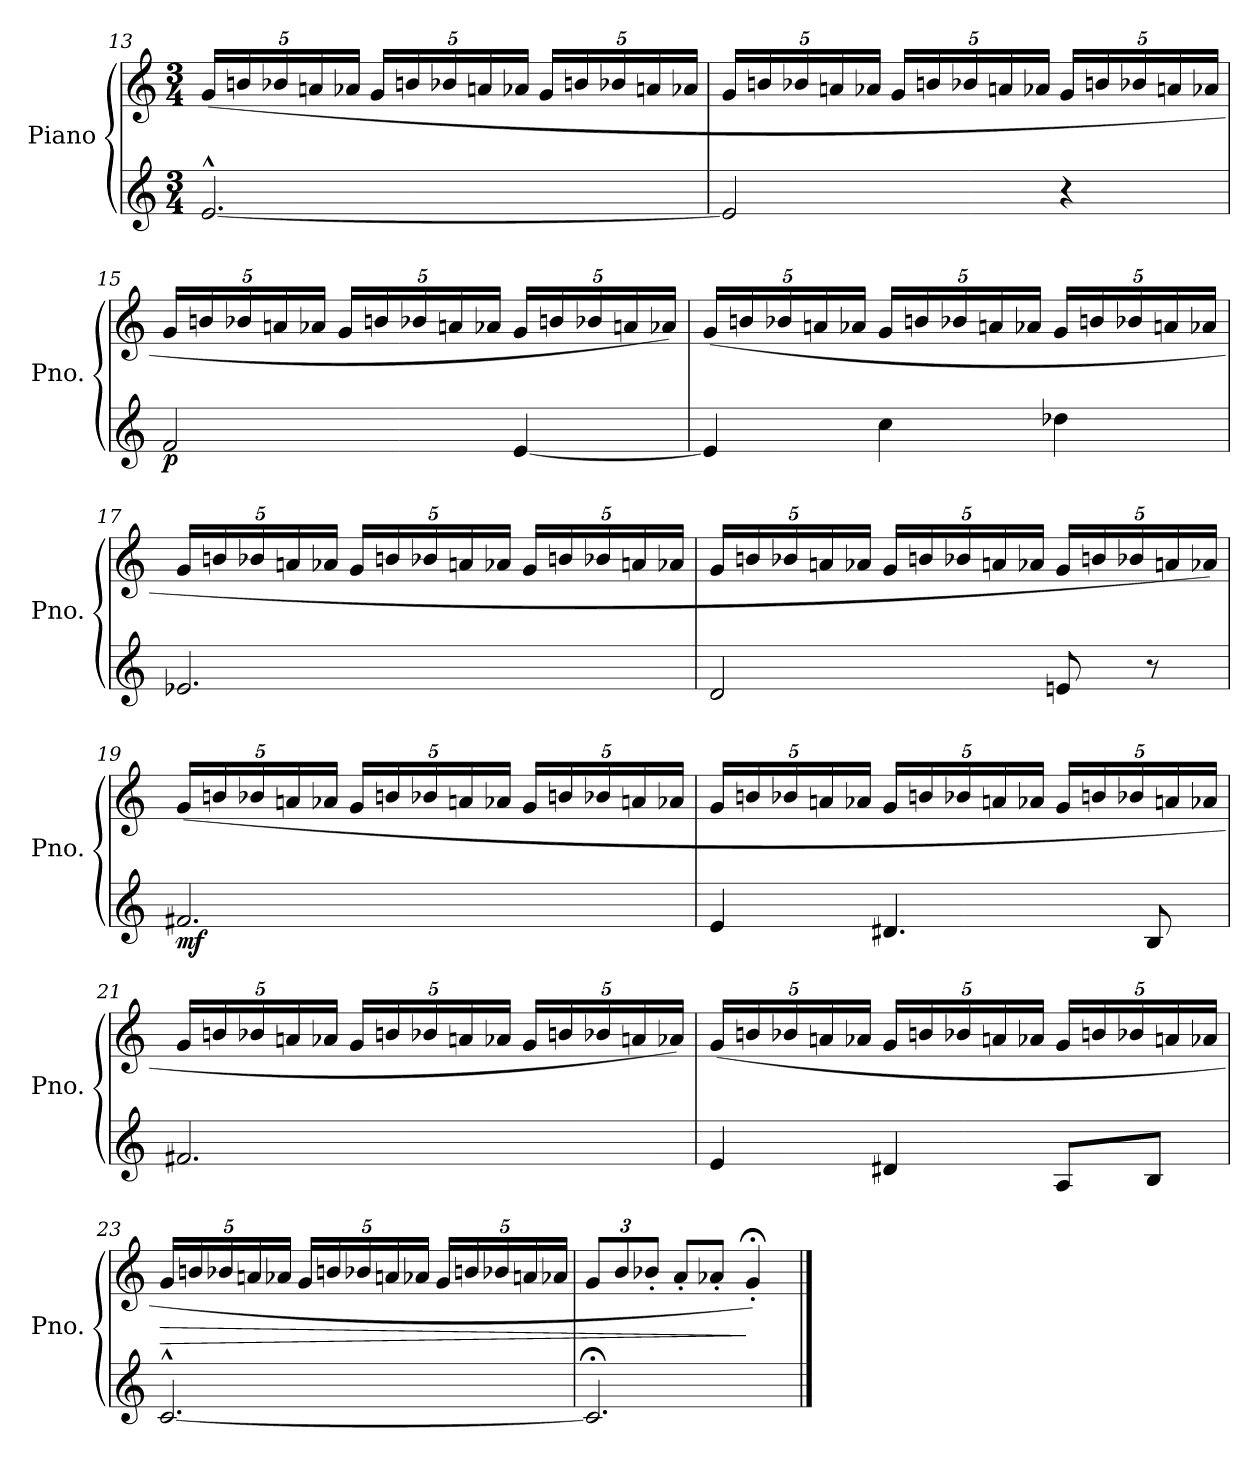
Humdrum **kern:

**kern	**kern	**dynam
*part1	*part1	*part1
*staff2	*staff1	*staff1/2
*I"Piano	*	*
*I'Pno.	*	*
!!LO:PB:g=z
*clefG2	*clefG2	*
*k[]	*k[]	*
*M3/4	*M3/4	*
*	*Xbrackettup	*
=13	=13	=13
[2.e^^/	(>20g/LL	.
.	20bn/	.
.	20b-X/	.
.	20an/	.
.	20a-X/JJ	.
.	20g/LL	.
.	20bn/	.
.	20b-X/	.
.	20an/	.
.	20a-X/JJ	.
.	20g/LL	.
.	20bn/	.
.	20b-X/	.
.	20an/	.
.	20a-X/JJ	.
=14	=14	=14
2e/]	20g/LL	.
.	20bn/	.
.	20b-X/	.
.	20an/	.
.	20a-X/JJ	.
.	20g/LL	.
.	20bn/	.
.	20b-X/	.
.	20an/	.
.	20a-X/JJ	.
4r	20g/LL	.
.	20bn/	.
.	20b-X/	.
.	20an/	.
.	20a-X/JJ	.
!!LO:LB:g=z
=15	=15	=15
!	!	!LO:DY:b=2
2f/	20g/LL	p
.	20bn/	.
.	20b-X/	.
.	20an/	.
.	20a-X/JJ	.
.	20g/LL	.
.	20bn/	.
.	20b-X/	.
.	20an/	.
.	20a-X/JJ	.
[4e/	20g/LL	.
.	20bn/	.
.	20b-X/	.
.	20an/	.
.	20a-X/JJ)	.
=16	=16	=16
4e/]	(>20g/LL	.
.	20bn/	.
.	20b-X/	.
.	20an/	.
.	20a-X/JJ	.
4cc\	20g/LL	.
.	20bn/	.
.	20b-X/	.
.	20an/	.
.	20a-X/JJ	.
4dd-X\	20g/LL	.
.	20bn/	.
.	20b-X/	.
.	20an/	.
.	20a-X/JJ	.
!!LO:LB:g=z
=17	=17	=17
2.e-X/	20g/LL	.
.	20bn/	.
.	20b-X/	.
.	20an/	.
.	20a-X/JJ	.
.	20g/LL	.
.	20bn/	.
.	20b-X/	.
.	20an/	.
.	20a-X/JJ	.
.	20g/LL	.
.	20bn/	.
.	20b-X/	.
.	20an/	.
.	20a-X/JJ	.
=18	=18	=18
2d/	20g/LL	.
.	20bn/	.
.	20b-X/	.
.	20an/	.
.	20a-X/JJ	.
.	20g/LL	.
.	20bn/	.
.	20b-X/	.
.	20an/	.
.	20a-X/JJ	.
8en/	20g/LL	.
.	20bn/	.
.	20b-X/	.
8r	.	.
.	20an/	.
.	20a-X/JJ)	.
!!LO:LB:g=z
=19	=19	=19
!	!	!LO:DY:b=2
2.f#X/	(>20g/LL	mf
.	20bn/	.
.	20b-X/	.
.	20an/	.
.	20a-X/JJ	.
.	20g/LL	.
.	20bn/	.
.	20b-X/	.
.	20an/	.
.	20a-X/JJ	.
.	20g/LL	.
.	20bn/	.
.	20b-X/	.
.	20an/	.
.	20a-X/JJ	.
=20	=20	=20
4e/	20g/LL	.
.	20bn/	.
.	20b-X/	.
.	20an/	.
.	20a-X/JJ	.
4.d#X/	20g/LL	.
.	20bn/	.
.	20b-X/	.
.	20an/	.
.	20a-X/JJ	.
.	20g/LL	.
.	20bn/	.
.	20b-X/	.
8B/	.	.
.	20an/	.
.	20a-X/JJ	.
!!LO:LB:g=z
=21	=21	=21
2.f#X/	20g/LL	.
.	20bn/	.
.	20b-X/	.
.	20an/	.
.	20a-X/JJ	.
.	20g/LL	.
.	20bn/	.
.	20b-X/	.
.	20an/	.
.	20a-X/JJ	.
.	20g/LL	.
.	20bn/	.
.	20b-X/	.
.	20an/	.
.	20a-X/JJ)	.
=22	=22	=22
4e/	(>20g/LL	.
.	20bn/	.
.	20b-X/	.
.	20an/	.
.	20a-X/JJ	.
4d#X/	20g/LL	.
.	20bn/	.
.	20b-X/	.
.	20an/	.
.	20a-X/JJ	.
8A/L	20g/LL	.
.	20bn/	.
.	20b-X/	.
8B/J	.	.
.	20an/	.
.	20a-X/JJ	.
!!LO:LB:g=z
=23	=23	=23
!	!	!LO:HP:b
[2.c^^/	20g/LL	>
.	20bn/	.
.	20b-X/	.
.	20an/	.
.	20a-X/JJ	.
.	20g/LL	.
.	20bn/	.
.	20b-X/	.
.	20an/	.
.	20a-X/JJ	.
.	20g/LL	.
.	20bn/	.
.	20b-X/	.
.	20an/	.
.	20a-X/JJ	.
=24	=24	=24
2.c;</]	12g/L	.
.	12b/	.
.	12b-X'/J	.
.	8a'/L	.
.	8a-X'/J	.
.	4g;<'/)	]
==	==	==
*-	*-	*-
